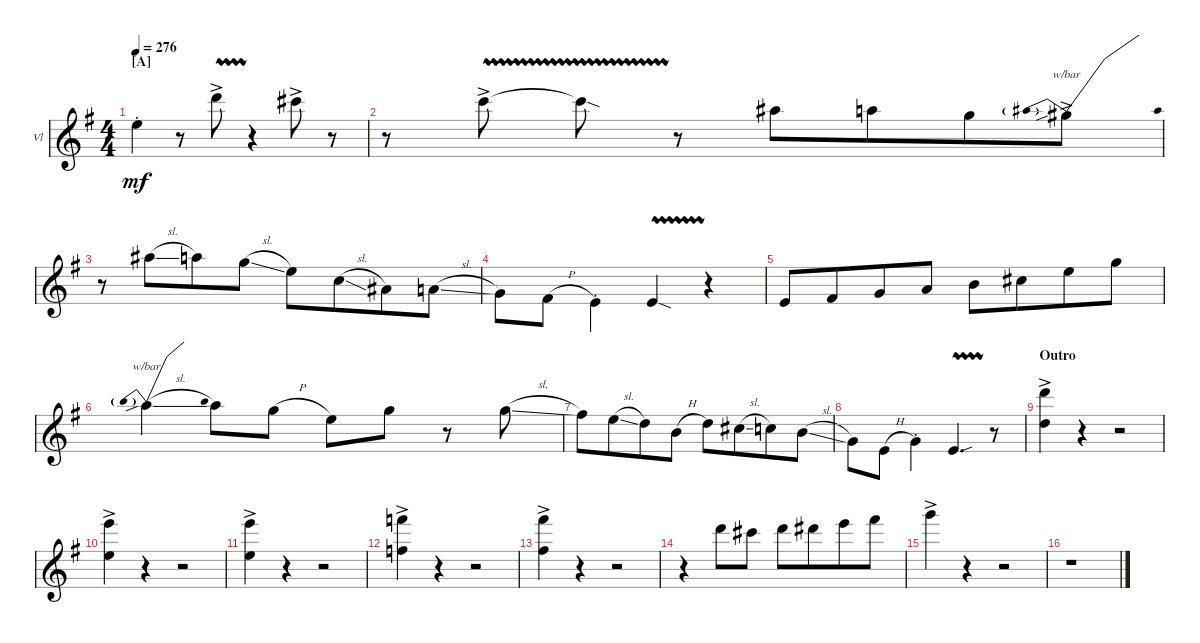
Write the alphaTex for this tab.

\defaultSystemsLayout 4
\bracketExtendMode groupsimilarinstruments
\firstSystemTrackNameOrientation horizontal
\otherSystemsTrackNameOrientation horizontal
\track ("Violin" "Vl") {instrument violin}
\staff {score}
\tuning (E5 A4 D4 G3)
\ts (4 4)
\section ("A" "")
\tempo 276
\clef g2
\ks g
0.1{st}.4{dy mf} r.8 10.1{vw ac}.8 r.4 9.1{ac}.8 r.8 |
r.8 8.1{vw ac}.8 8.1{vw sod t}.8 r.8 6.1.8 5.1.8{beam merge} 3.1.8 6.1{sib ac}.8{tbe (predivedive default 0 -4 30 0)} |
r.8 6.1{sl}.8{beam merge} 5.1.8 3.1{sl}.8 0.1.8 3.2{sl}.8{beam merge} 1.2.8 14.4{sl}.8 |
12.4.8{beam invert} 4.3{h}.8 2.3{st}.4{beam invert} 2.3{vw sod}.4 r.4 |
2.3.8 4.3.8{beam merge} 5.3.8 0.2.8 2.2.8 4.2.8{beam merge} 0.1.8 3.1.8 |
7.1{sib sl}.4{tbe (predivedive default 0 -4 30 0)} 5.1.8 3.1{h}.8 0.1.8 3.1.8 r.8 3.1{sl}.8 |
2.1.8 7.2{sl}.8{beam merge} 5.2.8 2.2{h}.8 5.2.8 4.2{sl}.8{beam merge} 3.2.8 9.3{sl}.8 |
5.3.8{beam invert} 2.3{h}.8 5.3{st}.4{beam invert} 2.3{vw sou}.4{d} r.8 |
\section ("" "Outro")
(5.2{ac} 10.1{ac}).4 r.4 r.2 |
(12.1{ac} 14.3{ac}).4 r.4 r.2 |
(0.1{ac} 19.2{ac}).4 r.4 r.2 |
(1.1{ac} 20.2{ac}).4 r.4 r.2 |
(2.1{ac} 21.2{ac}).4 r.4 r.2 |
r.4 10.1.8 9.1.8 10.1.8 11.1.8{beam merge} 12.1.8 14.1.8 |
15.1{ac}.4 r.4 r.2 |
r.1
